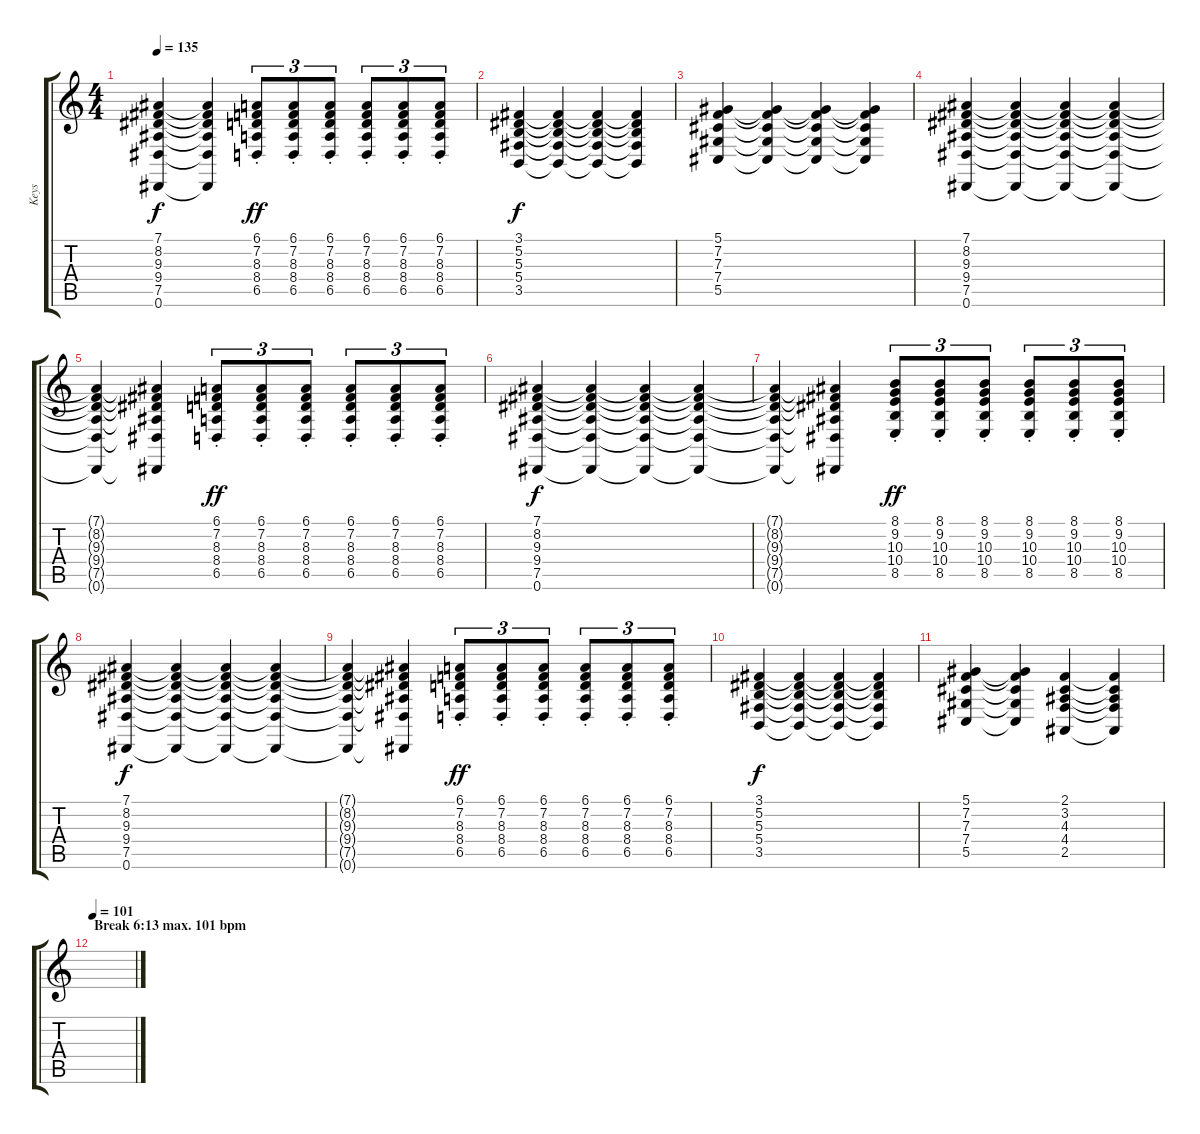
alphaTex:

\track ("Keys" "Keys") {instrument choiraahs}
\staff {score tabs}
\tuning (Eb4 Bb3 Gb3 Db3 Ab2 Eb2) {hide}
\ts (4 4)
\tempo 135
\clef g2
\ks c
(7.1{t} 8.2{t} 9.3{t} 9.4{t} 7.5{t} 0.6{t}).4{dy f} (7.1{t} 8.2{t} 9.3{t} 9.4{t} 7.5{t} 0.6{t}).4 (6.1{st} 7.2{st} 8.3{st} 8.4{st} 6.5{st}).8{tu (3 2) dy ff} (6.1{st} 7.2{st} 8.3{st} 8.4{st} 6.5{st}).8{tu (3 2)} (6.1{st} 7.2{st} 8.3{st} 8.4{st} 6.5{st}).8{tu (3 2)} (6.1{st} 7.2{st} 8.3{st} 8.4{st} 6.5{st}).8{tu (3 2)} (6.1{st} 7.2{st} 8.3{st} 8.4{st} 6.5{st}).8{tu (3 2)} (6.1{st} 7.2{st} 8.3{st} 8.4{st} 6.5{st}).8{tu (3 2)} |
(3.1 5.2 5.3 5.4 3.5).4{dy f} (3.1{t} 5.2{t} 5.3{t} 5.4{t} 3.5{t}).4 (3.1{t} 5.2{t} 5.3{t} 5.4{t} 3.5{t}).4 (3.1{t} 5.2{t} 5.3{t} 5.4{t} 3.5{t}).4 |
(5.1 7.2 7.3 7.4 5.5).4 (5.1{t} 7.2{t} 7.3{t} 7.4{t} 5.5{t}).4 (5.1{t} 7.2{t} 7.3{t} 7.4{t} 5.5{t}).4 (5.1{t} 7.2{t} 7.3{t} 7.4{t} 5.5{t}).4 |
(7.1 8.2 9.3 9.4 7.5 0.6).4 (7.1{t} 8.2{t} 9.3{t} 9.4{t} 7.5{t} 0.6{t}).4 (7.1{t} 8.2{t} 9.3{t} 9.4{t} 7.5{t} 0.6{t}).4 (7.1{t} 8.2{t} 9.3{t} 9.4{t} 7.5{t} 0.6{t}).4 |
(7.1{t} 8.2{t} 9.3{t} 9.4{t} 7.5{t} 0.6{t}).4 (7.1{t} 8.2{t} 9.3{t} 9.4{t} 7.5{t} 0.6{t}).4 (6.1{st} 7.2{st} 8.3{st} 8.4{st} 6.5{st}).8{tu (3 2) dy ff} (6.1{st} 7.2{st} 8.3{st} 8.4{st} 6.5{st}).8{tu (3 2)} (6.1{st} 7.2{st} 8.3{st} 8.4{st} 6.5{st}).8{tu (3 2)} (6.1{st} 7.2{st} 8.3{st} 8.4{st} 6.5{st}).8{tu (3 2)} (6.1{st} 7.2{st} 8.3{st} 8.4{st} 6.5{st}).8{tu (3 2)} (6.1{st} 7.2{st} 8.3{st} 8.4{st} 6.5{st}).8{tu (3 2)} |
(7.1 8.2 9.3 9.4 7.5 0.6).4{dy f} (7.1{t} 8.2{t} 9.3{t} 9.4{t} 7.5{t} 0.6{t}).4 (7.1{t} 8.2{t} 9.3{t} 9.4{t} 7.5{t} 0.6{t}).4 (7.1{t} 8.2{t} 9.3{t} 9.4{t} 7.5{t} 0.6{t}).4 |
(7.1{t} 8.2{t} 9.3{t} 9.4{t} 7.5{t} 0.6{t}).4 (7.1{t} 8.2{t} 9.3{t} 9.4{t} 7.5{t} 0.6{t}).4 (8.1{st} 9.2{st} 10.3{st} 10.4{st} 8.5{st}).8{tu (3 2) dy ff} (8.1{st} 9.2{st} 10.3{st} 10.4{st} 8.5{st}).8{tu (3 2)} (8.1{st} 9.2{st} 10.3{st} 10.4{st} 8.5{st}).8{tu (3 2)} (8.1{st} 9.2{st} 10.3{st} 10.4{st} 8.5{st}).8{tu (3 2)} (8.1{st} 9.2{st} 10.3{st} 10.4{st} 8.5{st}).8{tu (3 2)} (8.1{st} 9.2{st} 10.3{st} 10.4{st} 8.5{st}).8{tu (3 2)} |
(7.1 8.2 9.3 9.4 7.5 0.6).4{dy f} (7.1{t} 8.2{t} 9.3{t} 9.4{t} 7.5{t} 0.6{t}).4 (7.1{t} 8.2{t} 9.3{t} 9.4{t} 7.5{t} 0.6{t}).4 (7.1{t} 8.2{t} 9.3{t} 9.4{t} 7.5{t} 0.6{t}).4 |
(7.1{t} 8.2{t} 9.3{t} 9.4{t} 7.5{t} 0.6{t}).4 (7.1{t} 8.2{t} 9.3{t} 9.4{t} 7.5{t} 0.6{t}).4 (6.1{st} 7.2{st} 8.3{st} 8.4{st} 6.5{st}).8{tu (3 2) dy ff} (6.1{st} 7.2{st} 8.3{st} 8.4{st} 6.5{st}).8{tu (3 2)} (6.1{st} 7.2{st} 8.3{st} 8.4{st} 6.5{st}).8{tu (3 2)} (6.1{st} 7.2{st} 8.3{st} 8.4{st} 6.5{st}).8{tu (3 2)} (6.1{st} 7.2{st} 8.3{st} 8.4{st} 6.5{st}).8{tu (3 2)} (6.1{st} 7.2{st} 8.3{st} 8.4{st} 6.5{st}).8{tu (3 2)} |
(3.1 5.2 5.3 5.4 3.5).4{dy f} (3.1{t} 5.2{t} 5.3{t} 5.4{t} 3.5{t}).4 (3.1{t} 5.2{t} 5.3{t} 5.4{t} 3.5{t}).4 (3.1{t} 5.2{t} 5.3{t} 5.4{t} 3.5{t}).4 |
(5.1 7.2 7.3 7.4 5.5).4 (5.1{t} 7.2{t} 7.3{t} 7.4{t} 5.5{t}).4 (2.1 3.2 4.3 4.4 2.5).4 (2.1{t} 3.2{t} 4.3{t} 4.4{t} 2.5{t}).4 |
\section ("" "Break 6:13 max. 101 bpm")
\tempo 101
